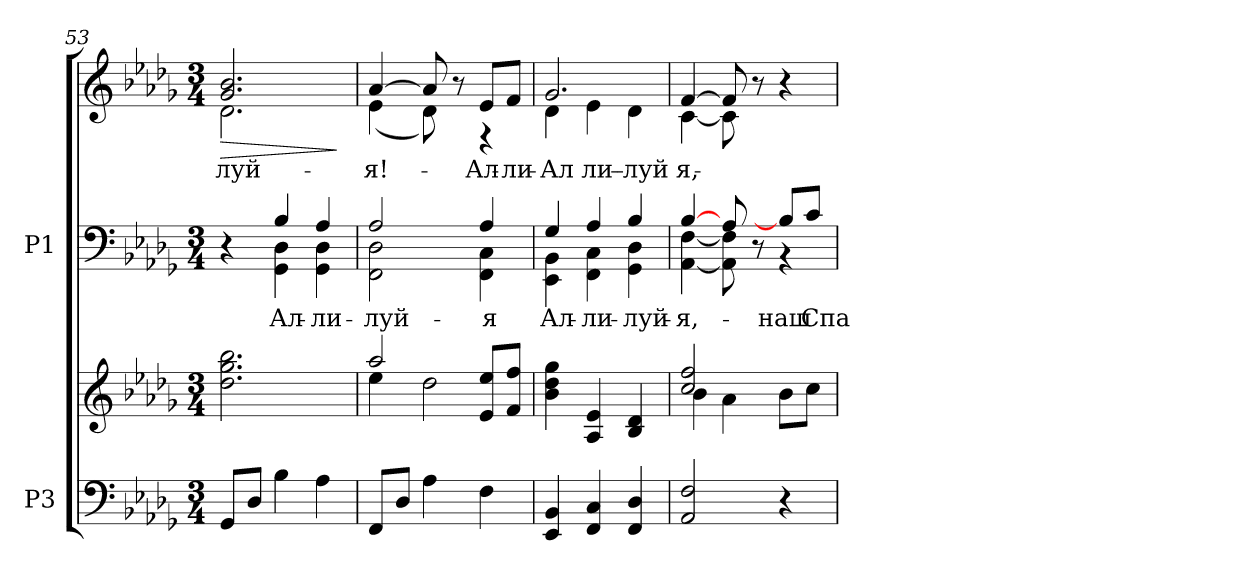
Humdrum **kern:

**kern	**kern	**kern	**text	**kern	**text	**dynam
*part2	*part2	*part1	*part1	*part1	*part1	*part1
*staff4	*staff3	*staff2	*staff2	*staff1	*staff1	*staff1/2
*I"P3	*	*I"P1	*	*	*	*
!!LO:LB:g=z
*clefF4	*clefG2	*clefF4	*	*clefG2	*	*
*k[b-e-a-d-g-]	*k[b-e-a-d-g-]	*k[b-e-a-d-g-]	*	*k[b-e-a-d-g-]	*	*
*b-:	*b-:	*b-:	*	*b-:	*	*
*M3/4	*M3/4	*M3/4	*	*M3/4	*	*
=53	=53	=53	=53	=53	=53	=53
*	*	*^	*	*	*	*
!	!	!	!	!	!	!LO:LY:b:color=#000000	!LO:HP:b
*	*	*	*	*	*^	*	*
8GG-i/L	2.dd-i\ 2.gg-i 2.bb-i	4r	4ryy	.	2.g-i/ 2.b-i	2.d-i\	-луй-	>
8D-i/J	.	.	.	.	.	.	.	.
!	!	!	!	!LO:LY:b:color=#000000	!	!	!	!
4B-i\	.	4B-i/	4GG-i\ 4D-i	-Ал-	.	.	.	.
!	!	!	!	!LO:LY:b:color=#000000	!	!	!	!
4A-i\	.	4A-i/	4GG-i\ 4D-i	-ли-	.	.	.	.
*	*	*v	*v	*	*	*	*	*
*	*	*	*	*v	*v	*	*
.	.	.	.	.	.	]
=54	=54	=54	=54	=54	=54	=54
*	*^	*^	*	*	*	*
!	!	!	!	!	!LO:LY:b:color=#000000	!	!	!
!	!	!	!	!	!	!	!LO:LY:b:color=#000000	!
*	*	*	*	*	*	*^	*	*
8FFi/L	2aa-i/	4ee-i\	2A-i/	2FFi\ 2D-i	-луй-	[>4a-i/	(4e-i\	-я!-	.
8D-i/J	.	.	.	.	.	.	.	.	.
4A-i\	.	2dd-i\	.	.	.	8a-i/]	8d-i\)	.	.
.	.	.	.	.	.	8r	8ryy	.	.
!	!	!	!	!	!LO:LY:b:color=#000000	!	!	!	!
!	!	!	!	!	!	!	!	!LO:LY:a:color=#000000	!
4Fi\	8e-i/ 8ee-iL	.	4A-i/	4FFi\ 4Ci	-я	8e-i/L	4r	Ал-	.
!	!	!	!	!	!	!	!	!LO:LY:a:color=#000000	!
.	8fi/ 8ffiJ	.	.	.	.	8fi/J	.	-ли-	.
*	*v	*v	*	*	*	*	*	*	*
=55	=55	=55	=55	=55	=55	=55	=55	=55
!	!	!	!	!LO:LY:b:color=#000000	!	!	!	!
!	!	!	!	!	!	!	!LO:LY:a:color=#000000	!
!	!	!	!	!	!	!	!LO:LY:b:color=#000000	!
4EE-i/ 4BB-i	4b-i\ 4dd-i 4gg-i	4G-i/	4EE-i\ 4BB-i	Ал-	2.g-i/	4d-i\	-Ал-	.
!	!	!	!	!LO:LY:b:color=#000000	!	!	!	!
!	!	!	!	!	!	!	!LO:LY:b:color=#000000	!
4FFi/ 4Ci	4A-i/ 4e-i	4A-i/	4FFi\ 4Ci	-ли-	.	4e-i\	-ли-	.
!	!	!	!	!LO:LY:b:color=#000000	!	!	!	!
!	!	!	!	!	!	!	!LO:LY:b:color=#000000	!
4FFi/ 4D-i	4B-i/ 4d-i	4B-i/	4GG-i\ 4D-i	-луй-	.	4d-i\	-луй-	.
=56	=56	=56	=56	=56	=56	=56	=56	=56
*	*^	*	*	*	*	*	*	*
!	!	!	!	!	!LO:LY:b:color=#000000	!	!	!	!
!	!	!	!	!	!	!	!	!LO:LY:a:color=#000000	!
!	!	!	!	!	!	!	!	!LO:LY:b:color=#000000	!
2AA-i/ 2Fi	2cci/ 2ffi	4b-i\	[>4B-i/	[<4AA-i\ [<4Fi	-я,-	[>4fi/	[<4ci\	-я,	.
.	.	4a-i\	8A-i/	8AA-i\] 8Fi]	.	8fi/]	8ci\]	.	.
.	.	.	8r	8ryy	.	8r	4.ryy	.	.
!	!	!	!	!	!LO:LY:a:color=#000000	!	!	!	!
4r	8b-i\L	4ryy	8B-i/L]	4r	наш	4r	.	.	.
!	!	!	!	!	!LO:LY:a:color=#000000	!	!	!	!
.	8cci\J	.	8ci/J	.	Спа-	.	.	.	.
*	*v	*v	*	*	*	*	*	*	*
*	*	*v	*v	*	*	*	*	*
*	*	*	*	*v	*v	*	*
=	=	=	=	=	=	=
*-	*-	*-	*-	*-	*-	*-
